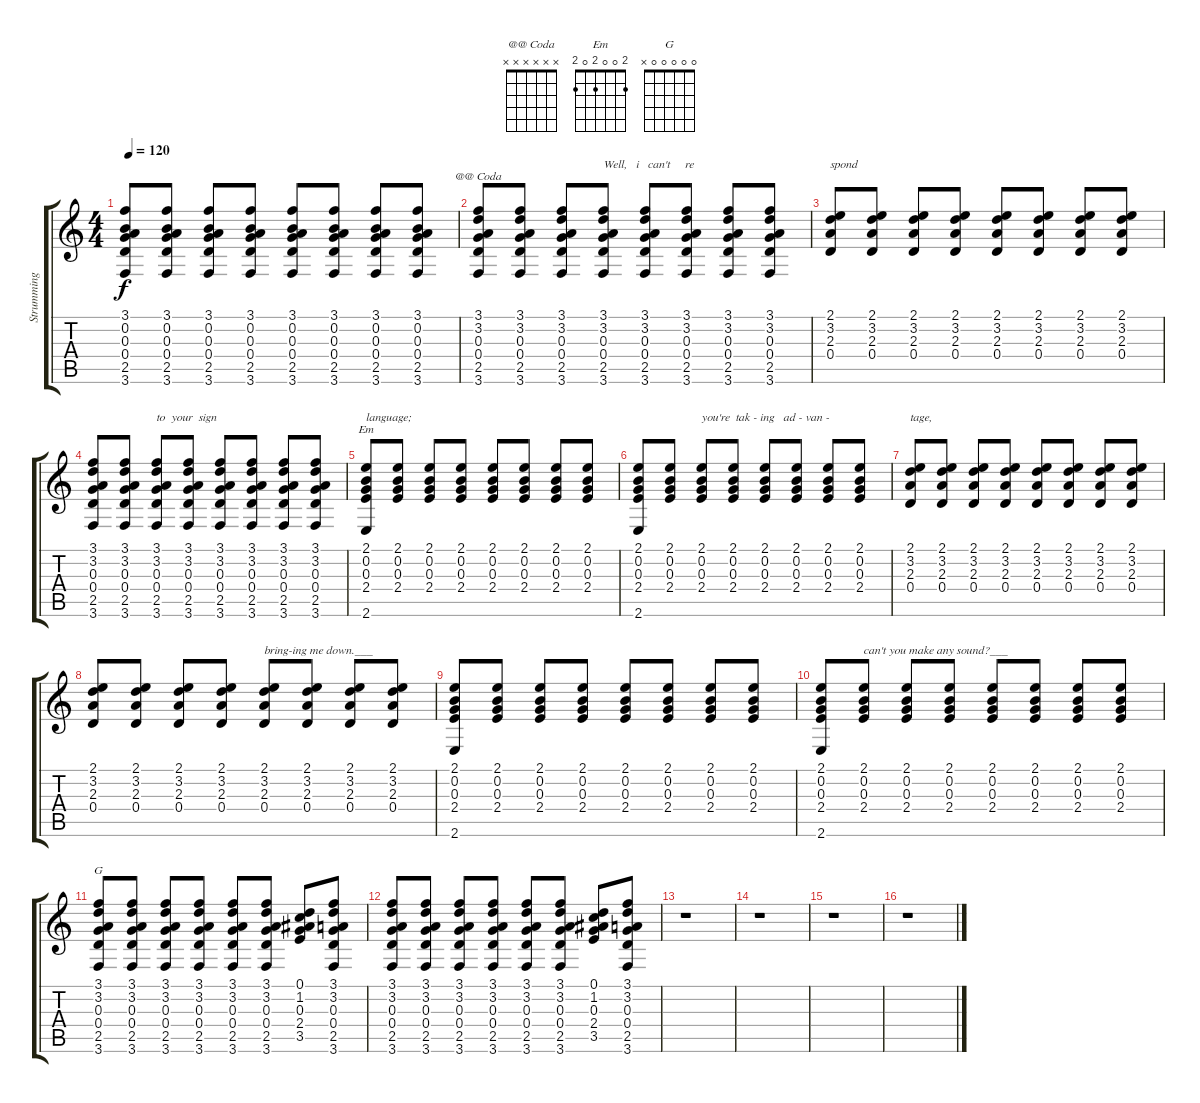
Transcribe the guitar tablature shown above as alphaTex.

\track ("Strumming" "Strumming") {instrument acousticguitarnylon}
\staff {score tabs}
\tuning (D4 B3 G3 D3 G3 D2) {hide}
\chord ("@@ Coda" x x x x x x) {firstfret 0}
\chord ("Em" 2 0 0 2 0 2)
\chord ("G" 0 0 0 0 0 x)
\ts (4 4)
\tempo 120
\clef g2
\ks c
(3.1 0.2 0.3 0.4 2.5 3.6).8{dy f} (3.1 0.2 0.3 0.4 2.5 3.6).8 (3.1 0.2 0.3 0.4 2.5 3.6).8 (3.1 0.2 0.3 0.4 2.5 3.6).8 (3.1 0.2 0.3 0.4 2.5 3.6).8 (3.1 0.2 0.3 0.4 2.5 3.6).8 (3.1 0.2 0.3 0.4 2.5 3.6).8 (3.1 0.2 0.3 0.4 2.5 3.6).8 |
(3.1 3.2 0.3 0.4 2.5 3.6).8{ch "@@ Coda"} (3.1 3.2 0.3 0.4 2.5 3.6).8 (3.1 3.2 0.3 0.4 2.5 3.6).8 (3.1 3.2 0.3 0.4 2.5 3.6).8{txt "Well,   i   can't     re"} (3.1 3.2 0.3 0.4 2.5 3.6).8 (3.1 3.2 0.3 0.4 2.5 3.6).8 (3.1 3.2 0.3 0.4 2.5 3.6).8 (3.1 3.2 0.3 0.4 2.5 3.6).8 |
(2.1 3.2 2.3 0.4).8{txt "spond"} (2.1 3.2 2.3 0.4).8 (2.1 3.2 2.3 0.4).8 (2.1 3.2 2.3 0.4).8 (2.1 3.2 2.3 0.4).8 (2.1 3.2 2.3 0.4).8 (2.1 3.2 2.3 0.4).8 (2.1 3.2 2.3 0.4).8 |
(3.1 3.2 0.3 0.4 2.5 3.6).8 (3.1 3.2 0.3 0.4 2.5 3.6).8 (3.1 3.2 0.3 0.4 2.5 3.6).8{txt "to  your  sign"} (3.1 3.2 0.3 0.4 2.5 3.6).8 (3.1 3.2 0.3 0.4 2.5 3.6).8 (3.1 3.2 0.3 0.4 2.5 3.6).8 (3.1 3.2 0.3 0.4 2.5 3.6).8 (3.1 3.2 0.3 0.4 2.5 3.6).8 |
(2.1 0.2 0.3 2.4 2.6).8{ch "Em" txt "language;"} (2.1 0.2 0.3 2.4).8 (2.1 0.2 0.3 2.4).8 (2.1 0.2 0.3 2.4).8 (2.1 0.2 0.3 2.4).8 (2.1 0.2 0.3 2.4).8 (2.1 0.2 0.3 2.4).8 (2.1 0.2 0.3 2.4).8 |
(2.1 0.2 0.3 2.4 2.6).8 (2.1 0.2 0.3 2.4).8 (2.1 0.2 0.3 2.4).8{txt "you're  tak - ing   ad - van -"} (2.1 0.2 0.3 2.4).8 (2.1 0.2 0.3 2.4).8 (2.1 0.2 0.3 2.4).8 (2.1 0.2 0.3 2.4).8 (2.1 0.2 0.3 2.4).8 |
(2.1 3.2 2.3 0.4).8{txt "tage,"} (2.1 3.2 2.3 0.4).8 (2.1 3.2 2.3 0.4).8 (2.1 3.2 2.3 0.4).8 (2.1 3.2 2.3 0.4).8 (2.1 3.2 2.3 0.4).8 (2.1 3.2 2.3 0.4).8 (2.1 3.2 2.3 0.4).8 |
(2.1 3.2 2.3 0.4).8 (2.1 3.2 2.3 0.4).8 (2.1 3.2 2.3 0.4).8 (2.1 3.2 2.3 0.4).8 (2.1 3.2 2.3 0.4).8{txt "bring-ing me down.___"} (2.1 3.2 2.3 0.4).8 (2.1 3.2 2.3 0.4).8 (2.1 3.2 2.3 0.4).8 |
(2.1 0.2 0.3 2.4 2.6).8 (2.1 0.2 0.3 2.4).8 (2.1 0.2 0.3 2.4).8 (2.1 0.2 0.3 2.4).8 (2.1 0.2 0.3 2.4).8 (2.1 0.2 0.3 2.4).8 (2.1 0.2 0.3 2.4).8 (2.1 0.2 0.3 2.4).8 |
(2.1 0.2 0.3 2.4 2.6).8 (2.1 0.2 0.3 2.4).8{txt "can't you make any sound?___"} (2.1 0.2 0.3 2.4).8 (2.1 0.2 0.3 2.4).8 (2.1 0.2 0.3 2.4).8 (2.1 0.2 0.3 2.4).8 (2.1 0.2 0.3 2.4).8 (2.1 0.2 0.3 2.4).8 |
(3.1 3.2 0.3 0.4 2.5 3.6).8{ch "G"} (3.1 3.2 0.3 0.4 2.5 3.6).8 (3.1 3.2 0.3 0.4 2.5 3.6).8 (3.1 3.2 0.3 0.4 2.5 3.6).8 (3.1 3.2 0.3 0.4 2.5 3.6).8 (3.1 3.2 0.3 0.4 2.5 3.6).8 (0.1 1.2 0.3 2.4 3.5).8 (3.1 3.2 0.3 0.4 2.5 3.6).8 |
(3.1 3.2 0.3 0.4 2.5 3.6).8 (3.1 3.2 0.3 0.4 2.5 3.6).8 (3.1 3.2 0.3 0.4 2.5 3.6).8 (3.1 3.2 0.3 0.4 2.5 3.6).8 (3.1 3.2 0.3 0.4 2.5 3.6).8 (3.1 3.2 0.3 0.4 2.5 3.6).8 (0.1 1.2 0.3 2.4 3.5).8 (3.1 3.2 0.3 0.4 2.5 3.6).8 |
r.1 |
r.1 |
r.1 |
r.1
